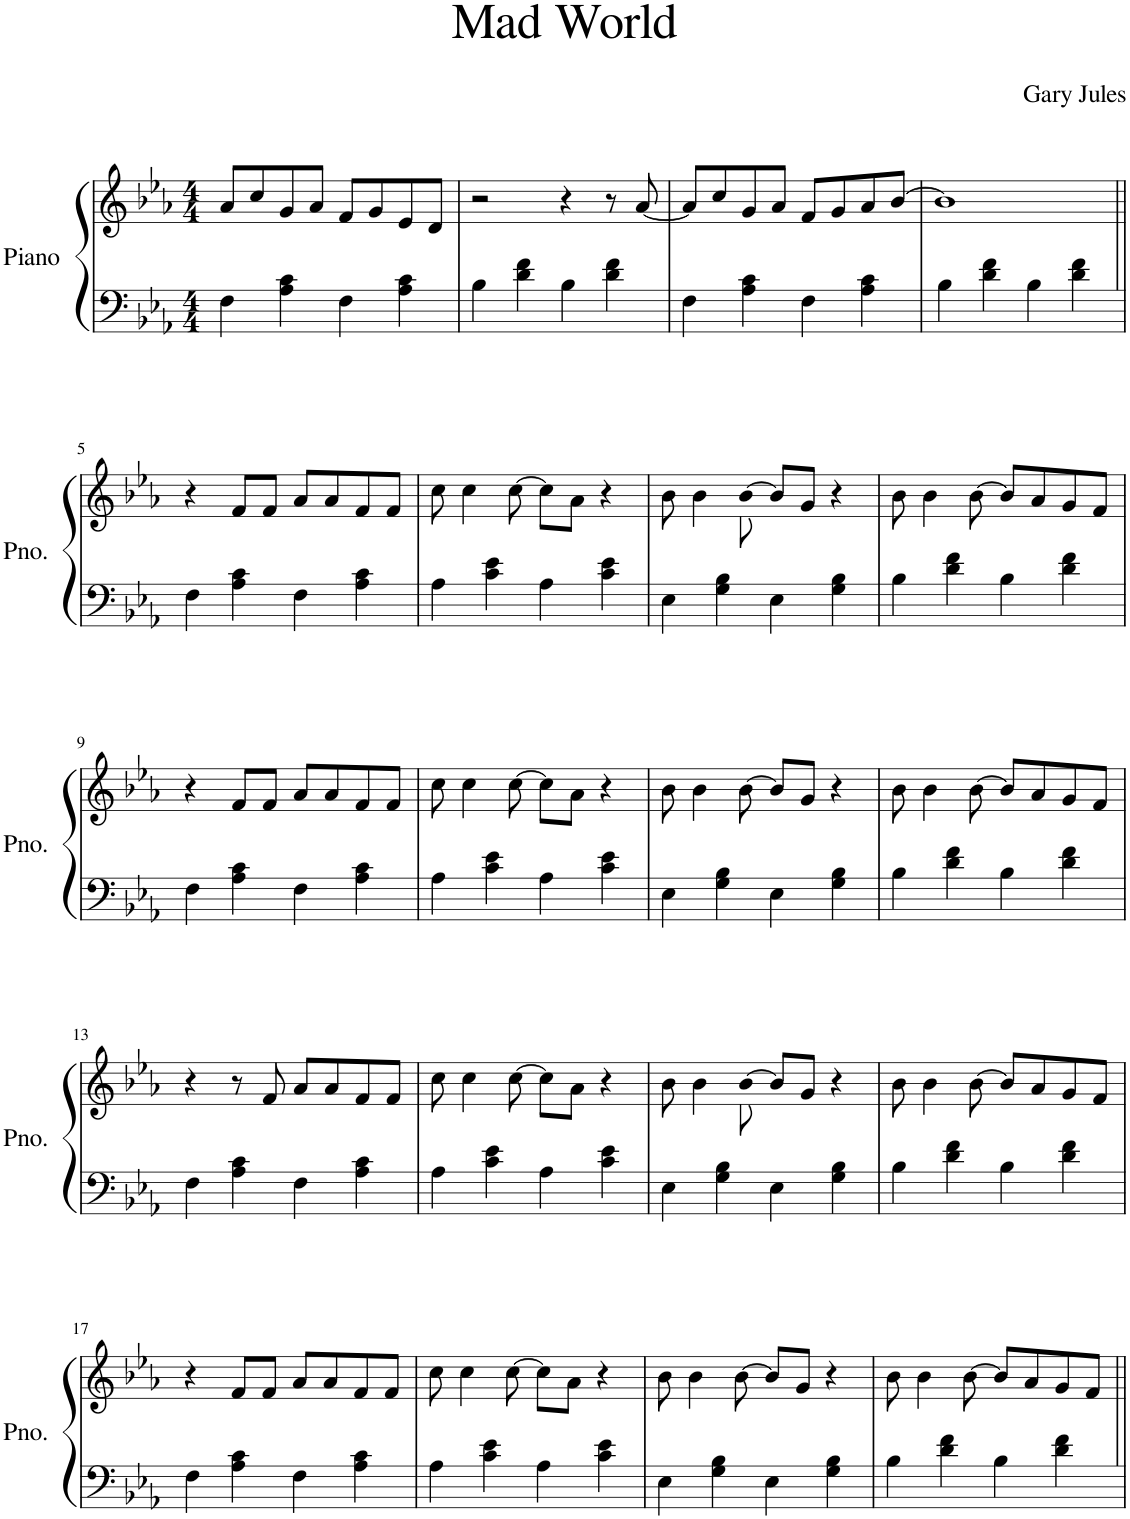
**kern	**kern
*part1	*part1
*staff2	*staff1
*I"Piano	*
*I'Pno.	*
*clefF4	*clefG2
*k[b-e-a-]	*k[b-e-a-]
*M4/4	*M4/4
=1	=1
4F\	8a-/L
.	8cc/
4A-\ 4c\	8g/
.	8a-/J
4F\	8f/L
.	8g/
4A-\ 4c\	8e-/
.	8d/J
=2	=2
4B-\	2r
4d\ 4f\	.
4B-\	4r
4d\ 4f\	8r
.	[8a-/
=3	=3
4F\	8a-/L]
.	8cc/
4A-\ 4c\	8g/
.	8a-/J
4F\	8f/L
.	8g/
4A-\ 4c\	8a-/
.	[8b-/J
=4	=4
4B-\	1b-]
4d\ 4f\	.
4B-\	.
4d\ 4f\	.
!!LO:LB:g=z
=5||	=5||
4F\	4r
4A-\ 4c\	8f/L
.	8f/J
4F\	8a-/L
.	8a-/
4A-\ 4c\	8f/
.	8f/J
=6	=6
4A-\	8cc\
.	4cc\
4c\ 4e-\	.
.	[8cc\
4A-\	8cc\L]
.	8a-\J
4c\ 4e-\	4r
=7	=7
4E-\	8b-\
.	4b-\
4G\ 4B-\	.
.	[8b-\
4E-\	8b-/L]
.	8g/J
4G\ 4B-\	4r
=8	=8
4B-\	8b-\
.	4b-\
4d\ 4f\	.
.	[8b-\
4B-\	8b-/L]
.	8a-/
4d\ 4f\	8g/
.	8f/J
!!LO:LB:g=z
=9	=9
4F\	4r
4A-\ 4c\	8f/L
.	8f/J
4F\	8a-/L
.	8a-/
4A-\ 4c\	8f/
.	8f/J
=10	=10
4A-\	8cc\
.	4cc\
4c\ 4e-\	.
.	[8cc\
4A-\	8cc\L]
.	8a-\J
4c\ 4e-\	4r
=11	=11
4E-\	8b-\
.	4b-\
4G\ 4B-\	.
.	[8b-\
4E-\	8b-/L]
.	8g/J
4G\ 4B-\	4r
=12	=12
4B-\	8b-\
.	4b-\
4d\ 4f\	.
.	[8b-\
4B-\	8b-/L]
.	8a-/
4d\ 4f\	8g/
.	8f/J
!!LO:LB:g=z
=13	=13
4F\	4r
4A-\ 4c\	8r
.	8f/
4F\	8a-/L
.	8a-/
4A-\ 4c\	8f/
.	8f/J
=14	=14
4A-\	8cc\
.	4cc\
4c\ 4e-\	.
.	[8cc\
4A-\	8cc\L]
.	8a-\J
4c\ 4e-\	4r
=15	=15
4E-\	8b-\
.	4b-\
4G\ 4B-\	.
.	[8b-\
4E-\	8b-/L]
.	8g/J
4G\ 4B-\	4r
=16	=16
4B-\	8b-\
.	4b-\
4d\ 4f\	.
.	[8b-\
4B-\	8b-/L]
.	8a-/
4d\ 4f\	8g/
.	8f/J
!!LO:LB:g=z
=17	=17
4F\	4r
4A-\ 4c\	8f/L
.	8f/J
4F\	8a-/L
.	8a-/
4A-\ 4c\	8f/
.	8f/J
=18	=18
4A-\	8cc\
.	4cc\
4c\ 4e-\	.
.	[8cc\
4A-\	8cc\L]
.	8a-\J
4c\ 4e-\	4r
=19	=19
4E-\	8b-\
.	4b-\
4G\ 4B-\	.
.	[8b-\
4E-\	8b-/L]
.	8g/J
4G\ 4B-\	4r
=20	=20
4B-\	8b-\
.	4b-\
4d\ 4f\	.
.	[8b-\
4B-\	8b-/L]
.	8a-/
4d\ 4f\	8g/
.	8f/J
=||	=||
*-	*-
